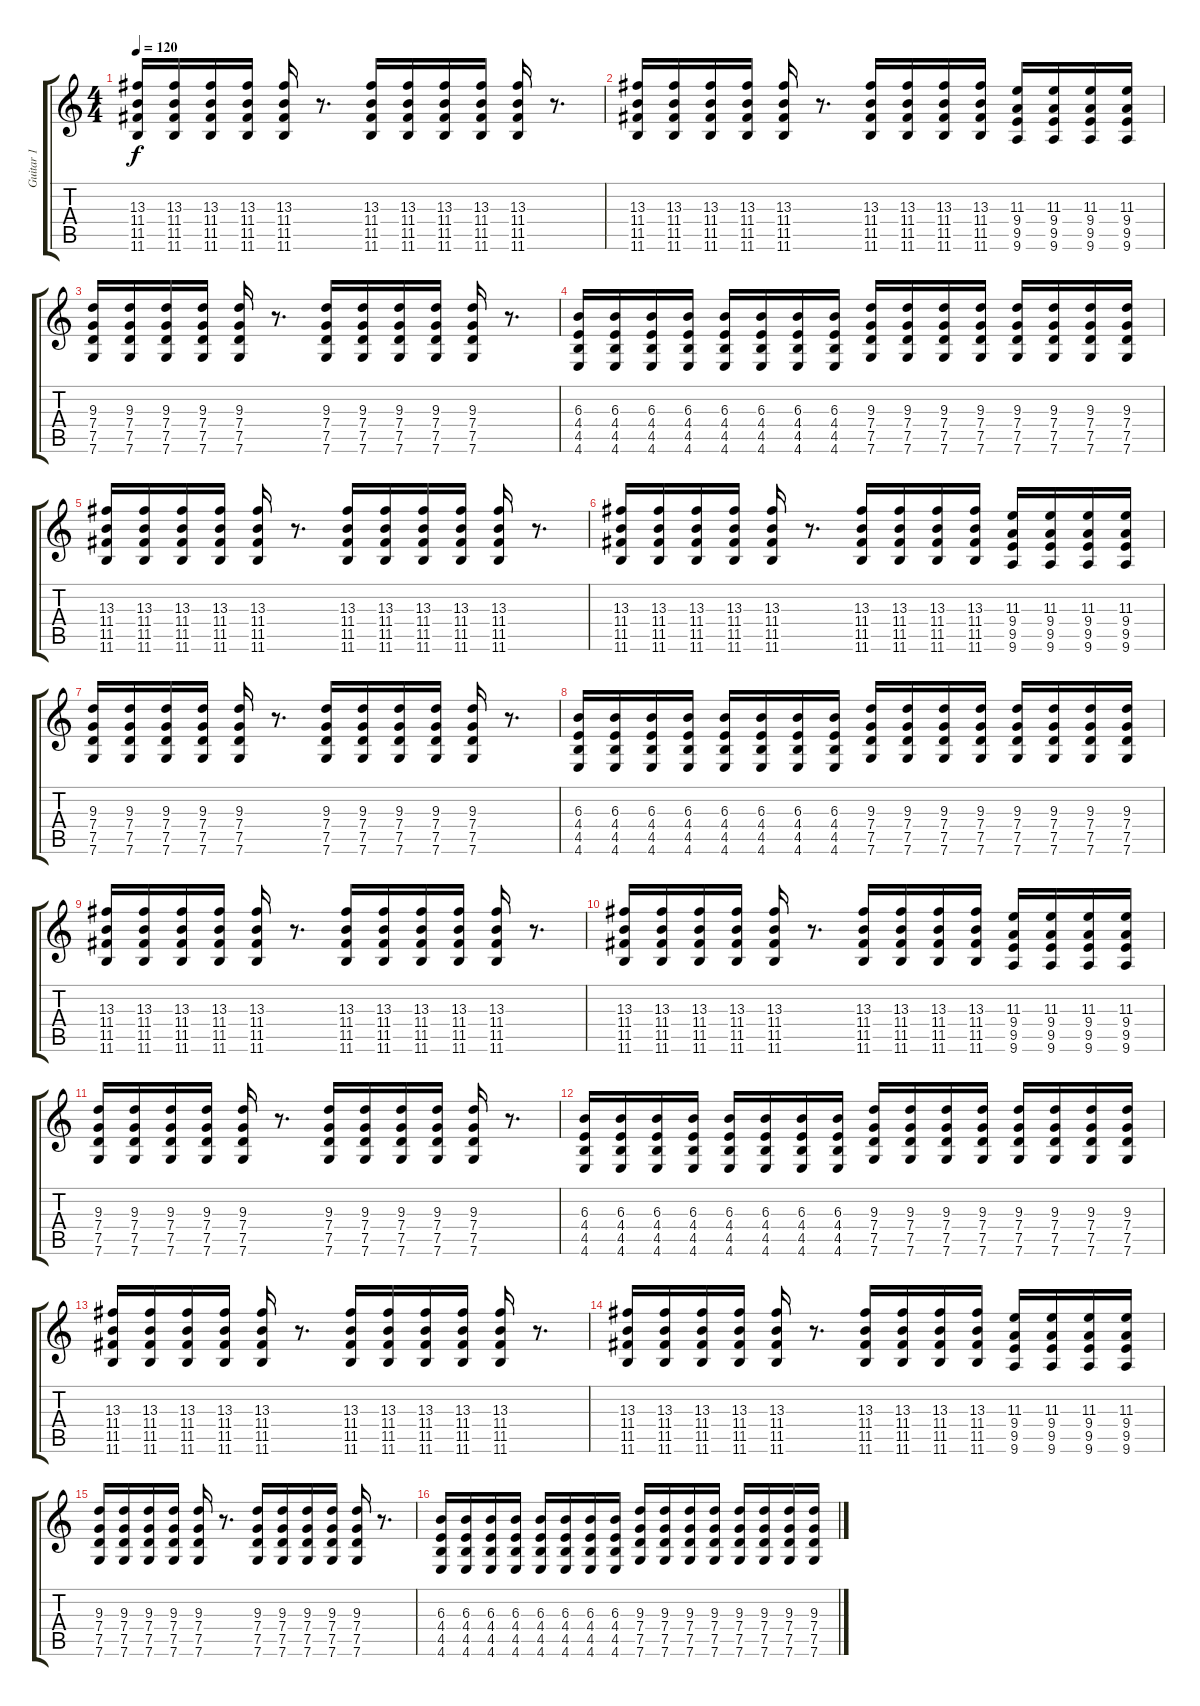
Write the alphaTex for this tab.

\track ("Guitar 1" "Guitar 1") {instrument distortionguitar}
\staff {score tabs}
\tuning (D4 A3 F3 C3 G2 C2) {hide}
\ts (4 4)
\tempo 120
\clef g2
\ks c
(13.3 11.4 11.5 11.6).16{dy f volume 5 instrument distortionguitar} (13.3 11.4 11.5 11.6).16 (13.3 11.4 11.5 11.6).16 (13.3 11.4 11.5 11.6).16 (13.3 11.4 11.5 11.6).16 r.8{d} (13.3 11.4 11.5 11.6).16 (13.3 11.4 11.5 11.6).16 (13.3 11.4 11.5 11.6).16 (13.3 11.4 11.5 11.6).16 (13.3 11.4 11.5 11.6).16 r.8{d} |
(13.3 11.4 11.5 11.6).16 (13.3 11.4 11.5 11.6).16 (13.3 11.4 11.5 11.6).16 (13.3 11.4 11.5 11.6).16 (13.3 11.4 11.5 11.6).16 r.8{d} (13.3 11.4 11.5 11.6).16 (13.3 11.4 11.5 11.6).16 (13.3 11.4 11.5 11.6).16 (13.3 11.4 11.5 11.6).16 (11.3 9.4 9.5 9.6).16 (11.3 9.4 9.5 9.6).16 (11.3 9.4 9.5 9.6).16 (11.3 9.4 9.5 9.6).16 |
(9.3 7.4 7.5 7.6).16 (9.3 7.4 7.5 7.6).16 (9.3 7.4 7.5 7.6).16 (9.3 7.4 7.5 7.6).16 (9.3 7.4 7.5 7.6).16 r.8{d} (9.3 7.4 7.5 7.6).16 (9.3 7.4 7.5 7.6).16 (9.3 7.4 7.5 7.6).16 (9.3 7.4 7.5 7.6).16 (9.3 7.4 7.5 7.6).16 r.8{d} |
(6.3 4.4 4.5 4.6).16 (6.3 4.4 4.5 4.6).16 (6.3 4.4 4.5 4.6).16 (6.3 4.4 4.5 4.6).16 (6.3 4.4 4.5 4.6).16 (6.3 4.4 4.5 4.6).16 (6.3 4.4 4.5 4.6).16 (6.3 4.4 4.5 4.6).16 (9.3 7.4 7.5 7.6).16 (9.3 7.4 7.5 7.6).16 (9.3 7.4 7.5 7.6).16 (9.3 7.4 7.5 7.6).16 (9.3 7.4 7.5 7.6).16 (9.3 7.4 7.5 7.6).16 (9.3 7.4 7.5 7.6).16 (9.3 7.4 7.5 7.6).16 |
(13.3 11.4 11.5 11.6).16{volume 11 instrument distortionguitar} (13.3 11.4 11.5 11.6).16 (13.3 11.4 11.5 11.6).16 (13.3 11.4 11.5 11.6).16 (13.3 11.4 11.5 11.6).16 r.8{d} (13.3 11.4 11.5 11.6).16 (13.3 11.4 11.5 11.6).16 (13.3 11.4 11.5 11.6).16 (13.3 11.4 11.5 11.6).16 (13.3 11.4 11.5 11.6).16 r.8{d} |
(13.3 11.4 11.5 11.6).16 (13.3 11.4 11.5 11.6).16 (13.3 11.4 11.5 11.6).16 (13.3 11.4 11.5 11.6).16 (13.3 11.4 11.5 11.6).16 r.8{d} (13.3 11.4 11.5 11.6).16 (13.3 11.4 11.5 11.6).16 (13.3 11.4 11.5 11.6).16 (13.3 11.4 11.5 11.6).16 (11.3 9.4 9.5 9.6).16 (11.3 9.4 9.5 9.6).16 (11.3 9.4 9.5 9.6).16 (11.3 9.4 9.5 9.6).16 |
(9.3 7.4 7.5 7.6).16 (9.3 7.4 7.5 7.6).16 (9.3 7.4 7.5 7.6).16 (9.3 7.4 7.5 7.6).16 (9.3 7.4 7.5 7.6).16 r.8{d} (9.3 7.4 7.5 7.6).16 (9.3 7.4 7.5 7.6).16 (9.3 7.4 7.5 7.6).16 (9.3 7.4 7.5 7.6).16 (9.3 7.4 7.5 7.6).16 r.8{d} |
(6.3 4.4 4.5 4.6).16 (6.3 4.4 4.5 4.6).16 (6.3 4.4 4.5 4.6).16 (6.3 4.4 4.5 4.6).16 (6.3 4.4 4.5 4.6).16 (6.3 4.4 4.5 4.6).16 (6.3 4.4 4.5 4.6).16 (6.3 4.4 4.5 4.6).16 (9.3 7.4 7.5 7.6).16 (9.3 7.4 7.5 7.6).16 (9.3 7.4 7.5 7.6).16 (9.3 7.4 7.5 7.6).16 (9.3 7.4 7.5 7.6).16 (9.3 7.4 7.5 7.6).16 (9.3 7.4 7.5 7.6).16 (9.3 7.4 7.5 7.6).16 |
(13.3 11.4 11.5 11.6).16 (13.3 11.4 11.5 11.6).16 (13.3 11.4 11.5 11.6).16 (13.3 11.4 11.5 11.6).16 (13.3 11.4 11.5 11.6).16 r.8{d} (13.3 11.4 11.5 11.6).16 (13.3 11.4 11.5 11.6).16 (13.3 11.4 11.5 11.6).16 (13.3 11.4 11.5 11.6).16 (13.3 11.4 11.5 11.6).16 r.8{d} |
(13.3 11.4 11.5 11.6).16 (13.3 11.4 11.5 11.6).16 (13.3 11.4 11.5 11.6).16 (13.3 11.4 11.5 11.6).16 (13.3 11.4 11.5 11.6).16 r.8{d} (13.3 11.4 11.5 11.6).16 (13.3 11.4 11.5 11.6).16 (13.3 11.4 11.5 11.6).16 (13.3 11.4 11.5 11.6).16 (11.3 9.4 9.5 9.6).16 (11.3 9.4 9.5 9.6).16 (11.3 9.4 9.5 9.6).16 (11.3 9.4 9.5 9.6).16 |
(9.3 7.4 7.5 7.6).16 (9.3 7.4 7.5 7.6).16 (9.3 7.4 7.5 7.6).16 (9.3 7.4 7.5 7.6).16 (9.3 7.4 7.5 7.6).16 r.8{d} (9.3 7.4 7.5 7.6).16 (9.3 7.4 7.5 7.6).16 (9.3 7.4 7.5 7.6).16 (9.3 7.4 7.5 7.6).16 (9.3 7.4 7.5 7.6).16 r.8{d} |
(6.3 4.4 4.5 4.6).16 (6.3 4.4 4.5 4.6).16 (6.3 4.4 4.5 4.6).16 (6.3 4.4 4.5 4.6).16 (6.3 4.4 4.5 4.6).16 (6.3 4.4 4.5 4.6).16 (6.3 4.4 4.5 4.6).16 (6.3 4.4 4.5 4.6).16 (9.3 7.4 7.5 7.6).16 (9.3 7.4 7.5 7.6).16 (9.3 7.4 7.5 7.6).16 (9.3 7.4 7.5 7.6).16 (9.3 7.4 7.5 7.6).16 (9.3 7.4 7.5 7.6).16 (9.3 7.4 7.5 7.6).16 (9.3 7.4 7.5 7.6).16 |
(13.3 11.4 11.5 11.6).16 (13.3 11.4 11.5 11.6).16 (13.3 11.4 11.5 11.6).16 (13.3 11.4 11.5 11.6).16 (13.3 11.4 11.5 11.6).16 r.8{d} (13.3 11.4 11.5 11.6).16 (13.3 11.4 11.5 11.6).16 (13.3 11.4 11.5 11.6).16 (13.3 11.4 11.5 11.6).16 (13.3 11.4 11.5 11.6).16 r.8{d} |
(13.3 11.4 11.5 11.6).16 (13.3 11.4 11.5 11.6).16 (13.3 11.4 11.5 11.6).16 (13.3 11.4 11.5 11.6).16 (13.3 11.4 11.5 11.6).16 r.8{d} (13.3 11.4 11.5 11.6).16 (13.3 11.4 11.5 11.6).16 (13.3 11.4 11.5 11.6).16 (13.3 11.4 11.5 11.6).16 (11.3 9.4 9.5 9.6).16 (11.3 9.4 9.5 9.6).16 (11.3 9.4 9.5 9.6).16 (11.3 9.4 9.5 9.6).16 |
(9.3 7.4 7.5 7.6).16 (9.3 7.4 7.5 7.6).16 (9.3 7.4 7.5 7.6).16 (9.3 7.4 7.5 7.6).16 (9.3 7.4 7.5 7.6).16 r.8{d} (9.3 7.4 7.5 7.6).16 (9.3 7.4 7.5 7.6).16 (9.3 7.4 7.5 7.6).16 (9.3 7.4 7.5 7.6).16 (9.3 7.4 7.5 7.6).16 r.8{d} |
(6.3 4.4 4.5 4.6).16 (6.3 4.4 4.5 4.6).16 (6.3 4.4 4.5 4.6).16 (6.3 4.4 4.5 4.6).16 (6.3 4.4 4.5 4.6).16 (6.3 4.4 4.5 4.6).16 (6.3 4.4 4.5 4.6).16 (6.3 4.4 4.5 4.6).16 (9.3 7.4 7.5 7.6).16 (9.3 7.4 7.5 7.6).16 (9.3 7.4 7.5 7.6).16 (9.3 7.4 7.5 7.6).16 (9.3 7.4 7.5 7.6).16 (9.3 7.4 7.5 7.6).16 (9.3 7.4 7.5 7.6).16 (9.3 7.4 7.5 7.6).16
